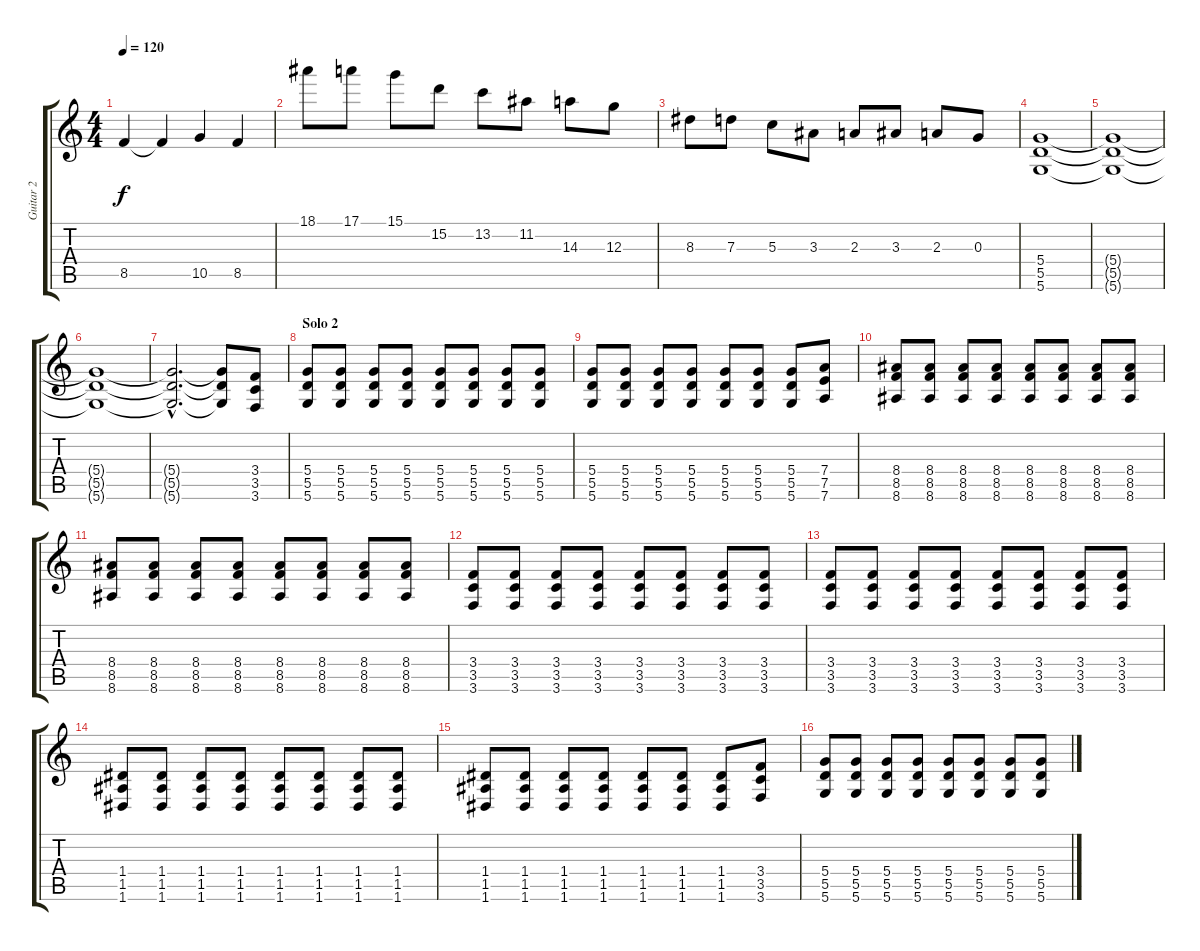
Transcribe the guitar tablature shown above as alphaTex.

\track ("Guitar 2" "Guitar 2") {instrument distortionguitar}
\staff {score tabs}
\tuning (E4 B3 G3 D3 A2 D2) {hide}
\ts (4 4)
\tempo 120
\clef g2
\ks c
8.5.4{dy f} 8.5{t}.4 10.5.4 8.5.4 |
18.1.8 17.1.8 15.1.8 15.2.8 13.2.8 11.2.8 14.3.8 12.3.8 |
8.3.8 7.3.8 5.3.8 3.3.8 2.3.8 3.3.8 2.3.8 0.3.8 |
(5.4 5.5 5.6).1 |
(5.4{t} 5.5{t} 5.6{t}).1 |
(5.4{t} 5.5{t} 5.6{t}).1 |
(5.4{hac t} 5.5{hac t} 5.6{hac t}).2{d} (5.4{t} 5.5{t} 5.6{t}).8 (3.4 3.5 3.6).8 |
\section ("" "Solo 2")
(5.4 5.5 5.6).8 (5.4 5.5 5.6).8 (5.4 5.5 5.6).8 (5.4 5.5 5.6).8 (5.4 5.5 5.6).8 (5.4 5.5 5.6).8 (5.4 5.5 5.6).8 (5.4 5.5 5.6).8 |
(5.4 5.5 5.6).8 (5.4 5.5 5.6).8 (5.4 5.5 5.6).8 (5.4 5.5 5.6).8 (5.4 5.5 5.6).8 (5.4 5.5 5.6).8 (5.4 5.5 5.6).8 (7.4 7.5 7.6).8 |
(8.4 8.5 8.6).8 (8.4 8.5 8.6).8 (8.4 8.5 8.6).8 (8.4 8.5 8.6).8 (8.4 8.5 8.6).8 (8.4 8.5 8.6).8 (8.4 8.5 8.6).8 (8.4 8.5 8.6).8 |
(8.4 8.5 8.6).8 (8.4 8.5 8.6).8 (8.4 8.5 8.6).8 (8.4 8.5 8.6).8 (8.4 8.5 8.6).8 (8.4 8.5 8.6).8 (8.4 8.5 8.6).8 (8.4 8.5 8.6).8 |
(3.4 3.5 3.6).8 (3.4 3.5 3.6).8 (3.4 3.5 3.6).8 (3.4 3.5 3.6).8 (3.4 3.5 3.6).8 (3.4 3.5 3.6).8 (3.4 3.5 3.6).8 (3.4 3.5 3.6).8 |
(3.4 3.5 3.6).8 (3.4 3.5 3.6).8 (3.4 3.5 3.6).8 (3.4 3.5 3.6).8 (3.4 3.5 3.6).8 (3.4 3.5 3.6).8 (3.4 3.5 3.6).8 (3.4 3.5 3.6).8 |
(1.4 1.5 1.6).8 (1.4 1.5 1.6).8 (1.4 1.5 1.6).8 (1.4 1.5 1.6).8 (1.4 1.5 1.6).8 (1.4 1.5 1.6).8 (1.4 1.5 1.6).8 (1.4 1.5 1.6).8 |
(1.4 1.5 1.6).8 (1.4 1.5 1.6).8 (1.4 1.5 1.6).8 (1.4 1.5 1.6).8 (1.4 1.5 1.6).8 (1.4 1.5 1.6).8 (1.4 1.5 1.6).8 (3.4 3.5 3.6).8 |
(5.4 5.5 5.6).8 (5.4 5.5 5.6).8 (5.4 5.5 5.6).8 (5.4 5.5 5.6).8 (5.4 5.5 5.6).8 (5.4 5.5 5.6).8 (5.4 5.5 5.6).8 (5.4 5.5 5.6).8
